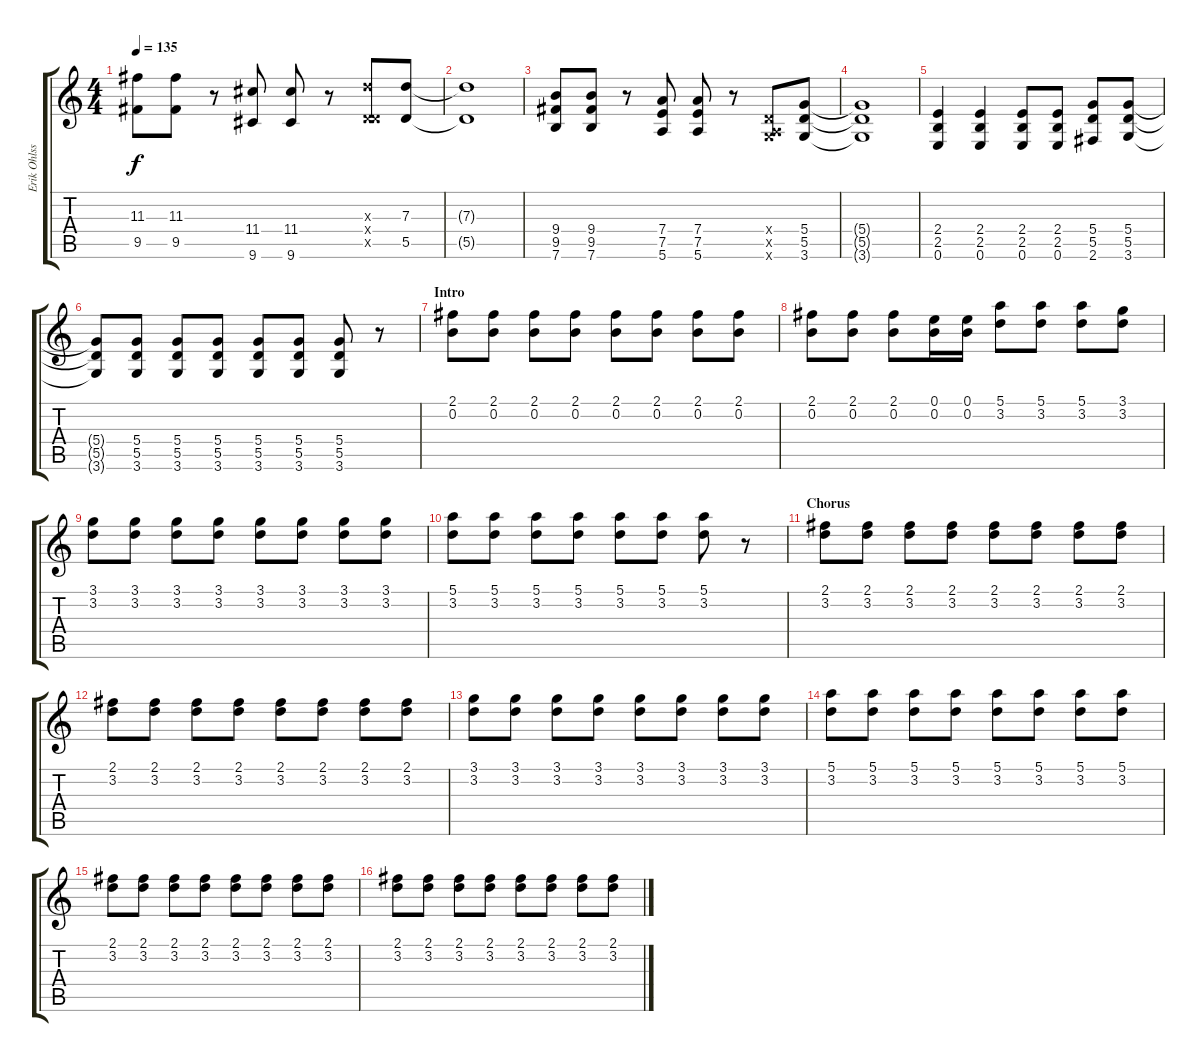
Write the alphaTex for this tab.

\track ("Erik Ohlsson" "Erik Ohlss") {instrument distortionguitar}
\staff {score tabs}
\tuning (E4 B3 G3 D3 A2 E2) {hide}
\ts (4 4)
\tempo 135
\clef g2
\ks c
(11.3 9.5).8{dy f} (11.3 9.5).8 r.8 (11.4 9.6).8 (11.4 9.6).8 r.8 (7.3{x} 0.4{x} 5.5{x}).8 (7.3 5.5).8 |
(7.3{t} 5.5{t}).1 |
(9.4 9.5 7.6).8 (9.4 9.5 7.6).8 r.8 (7.4 7.5 5.6).8 (7.4 7.5 5.6).8 r.8 (0.4{x} 0.5{x} 3.6{x}).8 (5.4 5.5 3.6).8 |
(5.4{t} 5.5{t} 3.6{t}).1 |
(2.4 2.5 0.6).4 (2.4 2.5 0.6).4 (2.4 2.5 0.6).8 (2.4 2.5 0.6).8 (5.4 5.5 2.6).8 (5.4 5.5 3.6).8 |
(5.4{t} 5.5{t} 3.6{t}).8 (5.4 5.5 3.6).8 (5.4 5.5 3.6).8 (5.4 5.5 3.6).8 (5.4 5.5 3.6).8 (5.4 5.5 3.6).8 (5.4 5.5 3.6).8 r.8 |
\section ("" "Intro")
(2.1 0.2).8 (2.1 0.2).8 (2.1 0.2).8 (2.1 0.2).8 (2.1 0.2).8 (2.1 0.2).8 (2.1 0.2).8 (2.1 0.2).8 |
(2.1 0.2).8 (2.1 0.2).8 (2.1 0.2).8 (0.1 0.2).16 (0.1 0.2).16 (5.1 3.2).8 (5.1 3.2).8 (5.1 3.2).8 (3.1 3.2).8 |
(3.1 3.2).8 (3.1 3.2).8 (3.1 3.2).8 (3.1 3.2).8 (3.1 3.2).8 (3.1 3.2).8 (3.1 3.2).8 (3.1 3.2).8 |
(5.1 3.2).8 (5.1 3.2).8 (5.1 3.2).8 (5.1 3.2).8 (5.1 3.2).8 (5.1 3.2).8 (5.1 3.2).8 r.8 |
\section ("" "Chorus")
(2.1 3.2).8 (2.1 3.2).8 (2.1 3.2).8 (2.1 3.2).8 (2.1 3.2).8 (2.1 3.2).8 (2.1 3.2).8 (2.1 3.2).8 |
(2.1 3.2).8 (2.1 3.2).8 (2.1 3.2).8 (2.1 3.2).8 (2.1 3.2).8 (2.1 3.2).8 (2.1 3.2).8 (2.1 3.2).8 |
(3.1 3.2).8 (3.1 3.2).8 (3.1 3.2).8 (3.1 3.2).8 (3.1 3.2).8 (3.1 3.2).8 (3.1 3.2).8 (3.1 3.2).8 |
(5.1 3.2).8 (5.1 3.2).8 (5.1 3.2).8 (5.1 3.2).8 (5.1 3.2).8 (5.1 3.2).8 (5.1 3.2).8 (5.1 3.2).8 |
(2.1 3.2).8 (2.1 3.2).8 (2.1 3.2).8 (2.1 3.2).8 (2.1 3.2).8 (2.1 3.2).8 (2.1 3.2).8 (2.1 3.2).8 |
(2.1 3.2).8 (2.1 3.2).8 (2.1 3.2).8 (2.1 3.2).8 (2.1 3.2).8 (2.1 3.2).8 (2.1 3.2).8 (2.1 3.2).8
